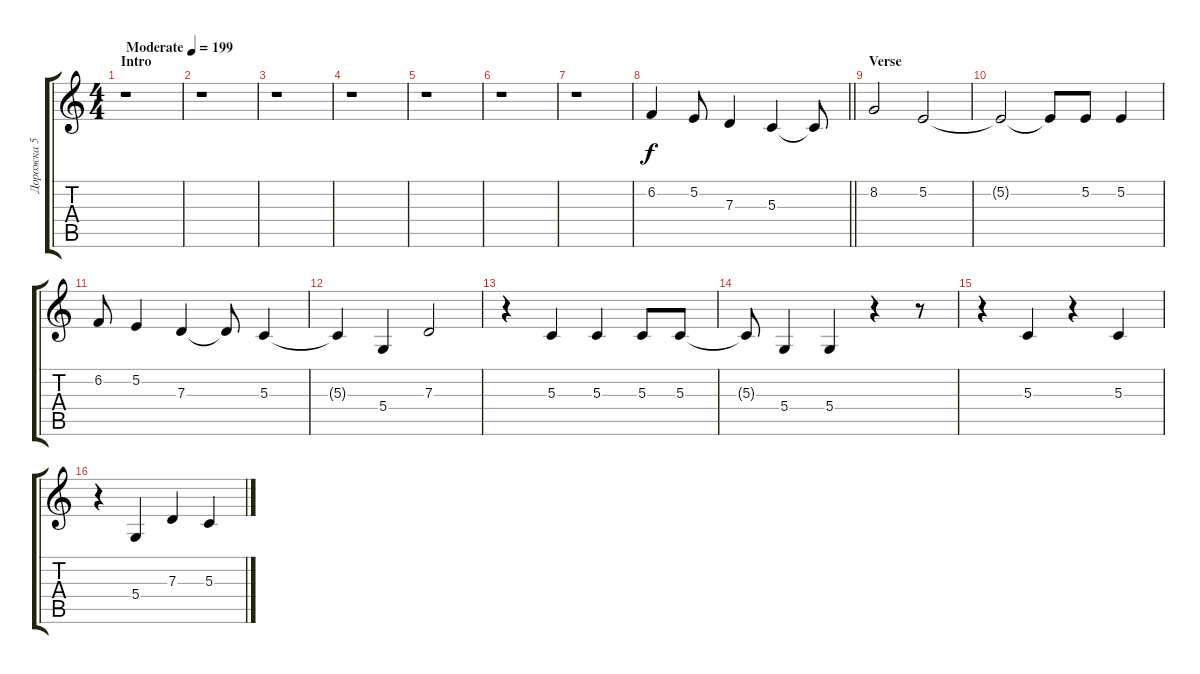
\track ("Дорожка 5" "Дорожка 5") {instrument altosax}
\staff {score tabs}
\tuning (E4 B3 G3 D3 A2 E2) {hide}
\ts (4 4)
\section ("" "Intro")
\tempo (199 "Moderate")
\clef g2
\ks c
r.1{dy f instrument altosax} |
r.1 |
r.1 |
r.1 |
r.1 |
r.1 |
r.1 |
\barLineRight lightlight
6.2.4 5.2.8 7.3.4 5.3.4 5.3{t}.8 |
\section ("" "Verse")
8.2.2 5.2.2 |
5.2{t}.2 5.2{t}.8 5.2.8 5.2.4 |
6.2.8 5.2.4 7.3.4 7.3{t}.8 5.3.4 |
5.3{t}.4 5.4.4 7.3.2 |
r.4 5.3.4 5.3.4 5.3.8 5.3.8 |
5.3{t}.8 5.4.4 5.4.4 r.4 r.8 |
r.4 5.3.4 r.4 5.3.4 |
r.4 5.4.4 7.3.4 5.3.4
